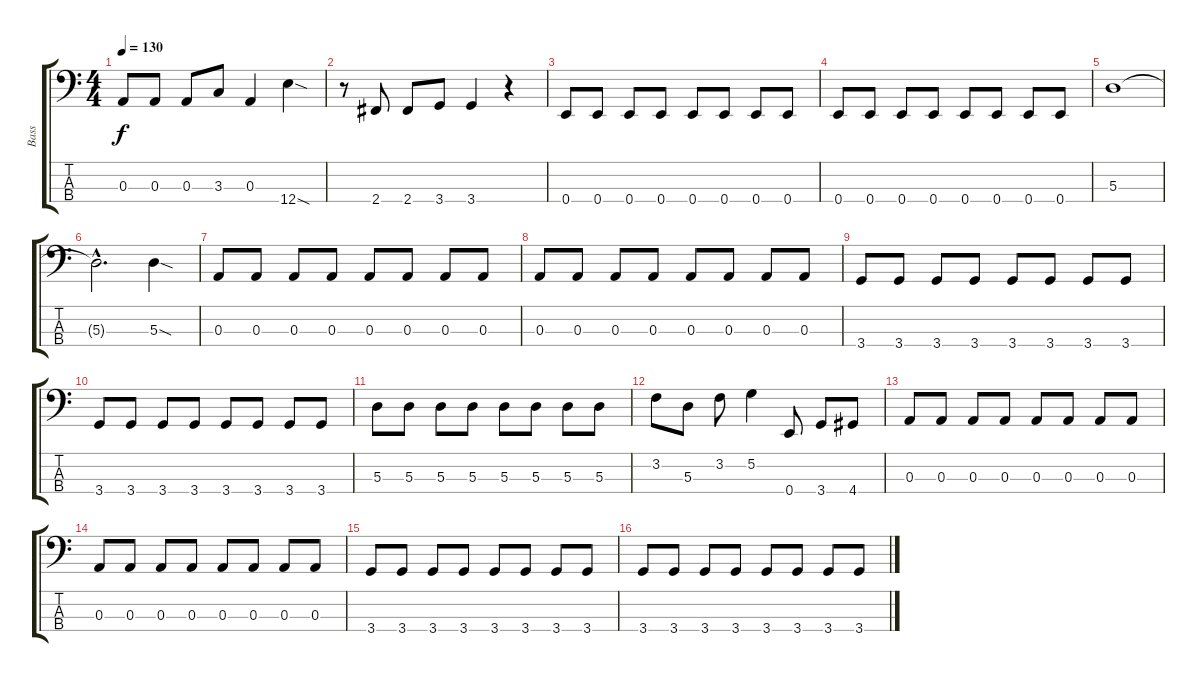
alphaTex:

\track ("Bass" "Bass") {instrument slapbass1}
\staff {score tabs}
\tuning (G2 D2 A1 E1) {hide}
\ts (4 4)
\tempo 130
\clef f4
\ks c
0.3.8{dy f} 0.3.8 0.3.8 3.3.8 0.3.4 12.4{sod}.4 |
r.8 2.4.8 2.4.8 3.4.8 3.4.4 r.4 |
0.4.8 0.4.8 0.4.8 0.4.8 0.4.8 0.4.8 0.4.8 0.4.8 |
0.4.8 0.4.8 0.4.8 0.4.8 0.4.8 0.4.8 0.4.8 0.4.8 |
5.3.1 |
5.3{hac t}.2{d} 5.3{sod}.4 |
0.3.8 0.3.8 0.3.8 0.3.8 0.3.8 0.3.8 0.3.8 0.3.8 |
0.3.8 0.3.8 0.3.8 0.3.8 0.3.8 0.3.8 0.3.8 0.3.8 |
3.4.8 3.4.8 3.4.8 3.4.8 3.4.8 3.4.8 3.4.8 3.4.8 |
3.4.8 3.4.8 3.4.8 3.4.8 3.4.8 3.4.8 3.4.8 3.4.8 |
5.3.8 5.3.8 5.3.8 5.3.8 5.3.8 5.3.8 5.3.8 5.3.8 |
3.2.8 5.3.8 3.2.8 5.2.4 0.4.8 3.4.8 4.4.8 |
0.3.8 0.3.8 0.3.8 0.3.8 0.3.8 0.3.8 0.3.8 0.3.8 |
0.3.8 0.3.8 0.3.8 0.3.8 0.3.8 0.3.8 0.3.8 0.3.8 |
3.4.8 3.4.8 3.4.8 3.4.8 3.4.8 3.4.8 3.4.8 3.4.8 |
3.4.8 3.4.8 3.4.8 3.4.8 3.4.8 3.4.8 3.4.8 3.4.8
